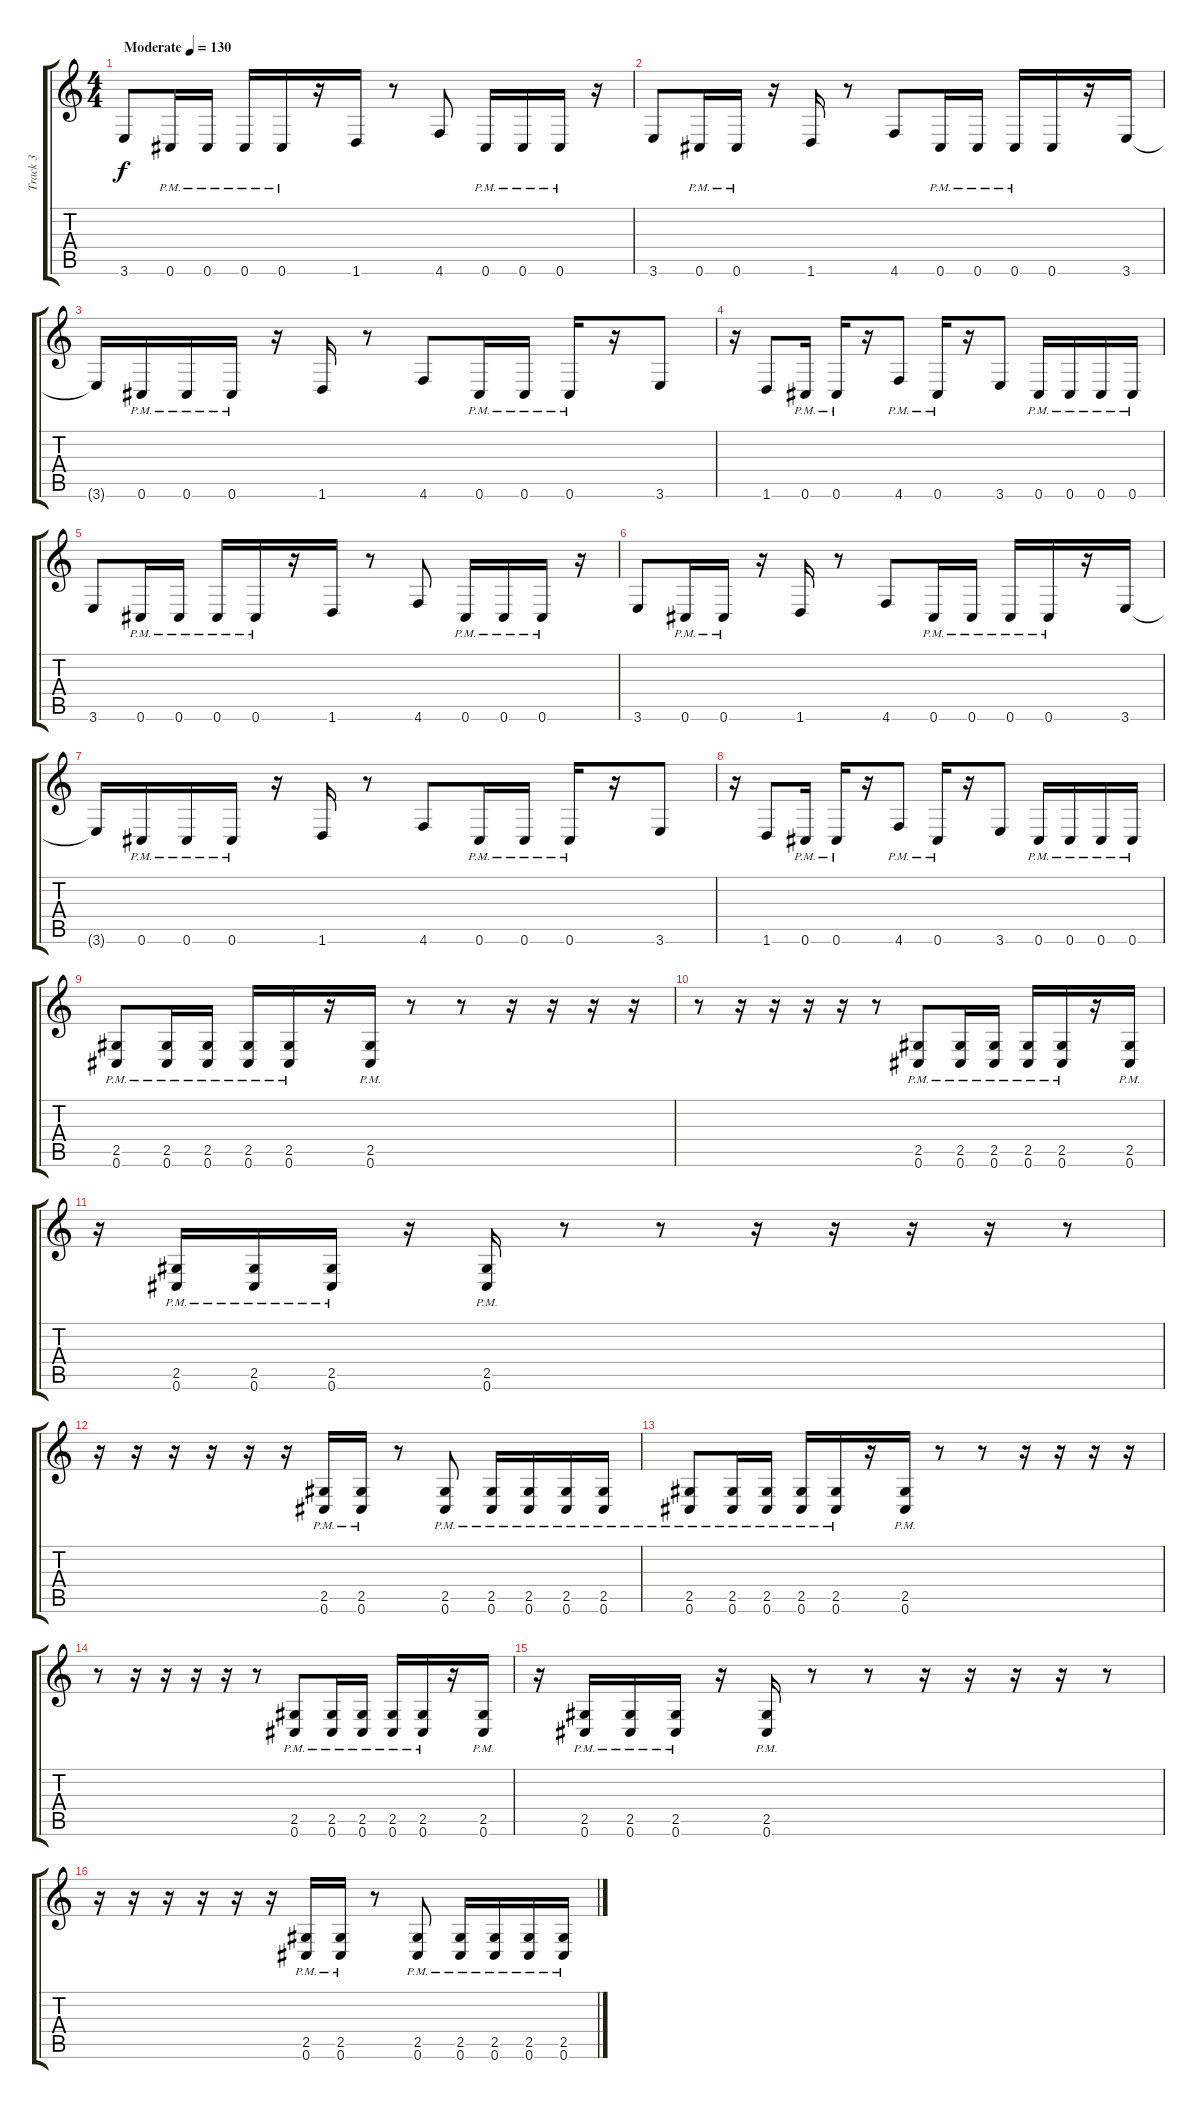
\track ("Track 3" "Track 3") {instrument distortionguitar}
\staff {score tabs}
\tuning (Db4 Ab3 E3 B2 Gb2 Db2) {hide}
\ts (4 4)
\tempo (130 "Moderate")
\clef g2
\ks c
3.6.8{dy f instrument distortionguitar} 0.6{pm}.16 0.6{pm}.16 0.6{pm}.16 0.6{pm}.16 r.16 1.6.16 r.8 4.6.8 0.6{pm}.16 0.6{pm}.16 0.6{pm}.16 r.16 |
3.6.8 0.6{pm}.16 0.6{pm}.16 r.16 1.6.16 r.8 4.6.8 0.6{pm}.16 0.6{pm}.16 0.6{pm}.16 0.6.16 r.16 3.6.16 |
3.6{t}.16 0.6{pm}.16 0.6{pm}.16 0.6{pm}.16 r.16 1.6.16 r.8 4.6.8 0.6{pm}.16 0.6{pm}.16 0.6{pm}.16 r.16 3.6.8 |
r.16 1.6.8 0.6{pm}.16 0.6{pm}.16 r.16 4.6{pm}.8 0.6{pm}.16 r.16 3.6.8 0.6{pm}.16 0.6{pm}.16 0.6{pm}.16 0.6{pm}.16 |
3.6.8 0.6{pm}.16 0.6{pm}.16 0.6{pm}.16 0.6{pm}.16 r.16 1.6.16 r.8 4.6.8 0.6{pm}.16 0.6{pm}.16 0.6{pm}.16 r.16 |
3.6.8 0.6{pm}.16 0.6{pm}.16 r.16 1.6.16 r.8 4.6.8 0.6{pm}.16 0.6{pm}.16 0.6{pm}.16 0.6{pm}.16 r.16 3.6.16 |
3.6{t}.16 0.6{pm}.16 0.6{pm}.16 0.6{pm}.16 r.16 1.6.16 r.8 4.6.8 0.6{pm}.16 0.6{pm}.16 0.6{pm}.16 r.16 3.6.8 |
r.16 1.6.8 0.6{pm}.16 0.6{pm}.16 r.16 4.6{pm}.8 0.6{pm}.16 r.16 3.6.8 0.6{pm}.16 0.6{pm}.16 0.6{pm}.16 0.6{pm}.16 |
(2.5{pm} 0.6{pm}).8 (2.5{pm} 0.6{pm}).16 (2.5{pm} 0.6{pm}).16 (2.5{pm} 0.6{pm}).16 (2.5{pm} 0.6{pm}).16 r.16 (2.5{pm} 0.6{pm}).16 r.8 r.8 r.16 r.16 r.16 r.16 |
r.8 r.16 r.16 r.16 r.16 r.8 (2.5{pm} 0.6{pm}).8 (2.5{pm} 0.6{pm}).16 (2.5{pm} 0.6{pm}).16 (2.5{pm} 0.6{pm}).16 (2.5{pm} 0.6{pm}).16 r.16 (2.5{pm} 0.6{pm}).16 |
r.16 (2.5{pm} 0.6{pm}).16 (2.5{pm} 0.6{pm}).16 (2.5{pm} 0.6{pm}).16 r.16 (2.5{pm} 0.6{pm}).16 r.8 r.8 r.16 r.16 r.16 r.16 r.8 |
r.16 r.16 r.16 r.16 r.16 r.16 (2.5{pm} 0.6{pm}).16 (2.5{pm} 0.6{pm}).16 r.8 (2.5{pm} 0.6{pm}).8 (2.5{pm} 0.6{pm}).16 (2.5{pm} 0.6{pm}).16 (2.5{pm} 0.6{pm}).16 (2.5{pm} 0.6{pm}).16 |
(2.5{pm} 0.6{pm}).8 (2.5{pm} 0.6{pm}).16 (2.5{pm} 0.6{pm}).16 (2.5{pm} 0.6{pm}).16 (2.5{pm} 0.6{pm}).16 r.16 (2.5{pm} 0.6{pm}).16 r.8 r.8 r.16 r.16 r.16 r.16 |
r.8 r.16 r.16 r.16 r.16 r.8 (2.5{pm} 0.6{pm}).8 (2.5{pm} 0.6{pm}).16 (2.5{pm} 0.6{pm}).16 (2.5{pm} 0.6{pm}).16 (2.5{pm} 0.6{pm}).16 r.16 (2.5{pm} 0.6{pm}).16 |
r.16 (2.5{pm} 0.6{pm}).16 (2.5{pm} 0.6{pm}).16 (2.5{pm} 0.6{pm}).16 r.16 (2.5{pm} 0.6{pm}).16 r.8 r.8 r.16 r.16 r.16 r.16 r.8 |
r.16 r.16 r.16 r.16 r.16 r.16 (2.5{pm} 0.6{pm}).16 (2.5{pm} 0.6{pm}).16 r.8 (2.5{pm} 0.6{pm}).8 (2.5{pm} 0.6{pm}).16 (2.5{pm} 0.6{pm}).16 (2.5{pm} 0.6{pm}).16 (2.5{pm} 0.6{pm}).16
